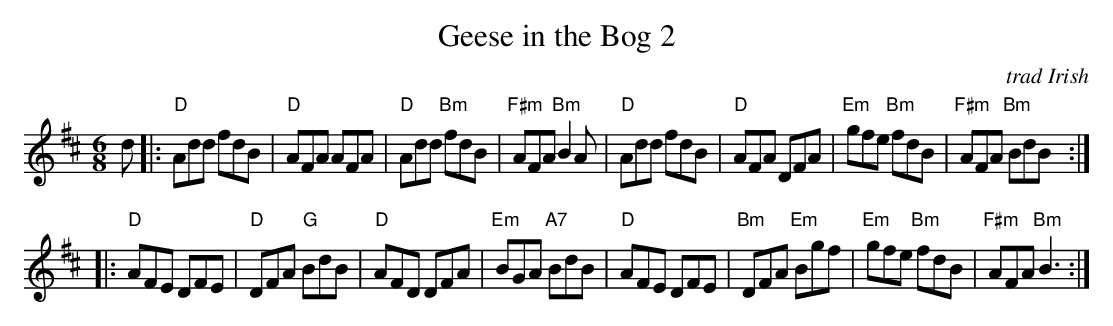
X:1
T: Geese in the Bog 2
O: trad Irish
M: 6/8
L: 1/8
K: D
d \
|:"D"Add fdB | "D"AFA     AFA | "D"Add "Bm"fdB |"F#m"AFA "Bm"B2A \
| "D"Add fdB | "D"AFA     DFA |"Em"gfe "Bm"fdB |"F#m"AFA "Bm"BdB :|
|:"D"AFE DFE | "D"DFA  "G"BdB | "D"AFD     DFA | "Em"BGA "A7"BdB \
| "D"AFE DFE |"Bm"DFA "Em"Bgf |"Em"gfe "Bm"fdB |"F#m"AFA "Bm"B3  :|
